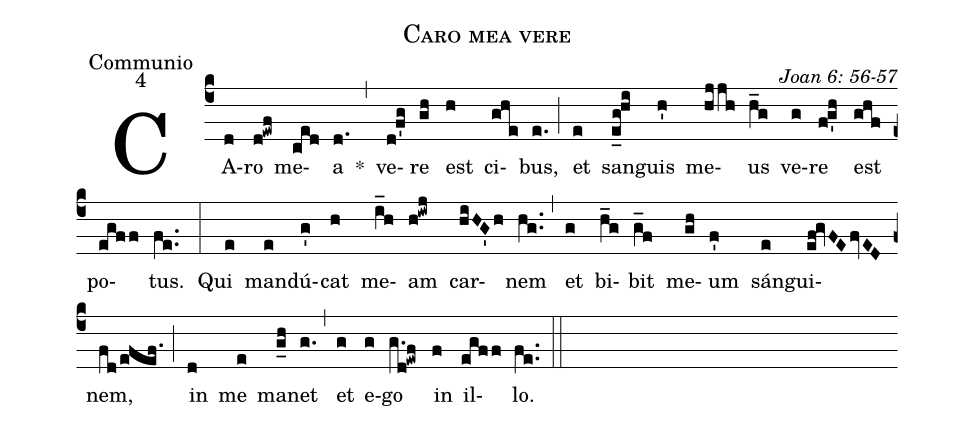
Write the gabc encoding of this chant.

name: Caro mea vere;
office-part: Communio;
mode: 4;
commentary: Joan 6: 56-57;
%%
(c4) CA(d)ro(d!ewf) me(ced)a(d.) *(,) ve(d!f'g)re(gh) est(h) ci(ghe)bus,(e.) (;) et(e) san(e_g!hi)guis(h') me(hjjh)us(h_g) ve(g)re(f!g'h) est(ghf) po(egf/f)tus.(fe..) (:)
Qui(e) man(e)dú(g')cat(h) me(i_h)am(h!iwj) car(hiHG'h)nem(hg..) (,) et(g) bi(h_g)bit(g_f) me(gh)um(f') sán(e)gui(ef!gvFEfvED)nem,(fd/efef.) (;) in(d) me(e) ma(g_h)net(g.) (,) et(g) e(g)go(g.d!ewf) in(f) il(egf/f)lo.(fe..) (::)
